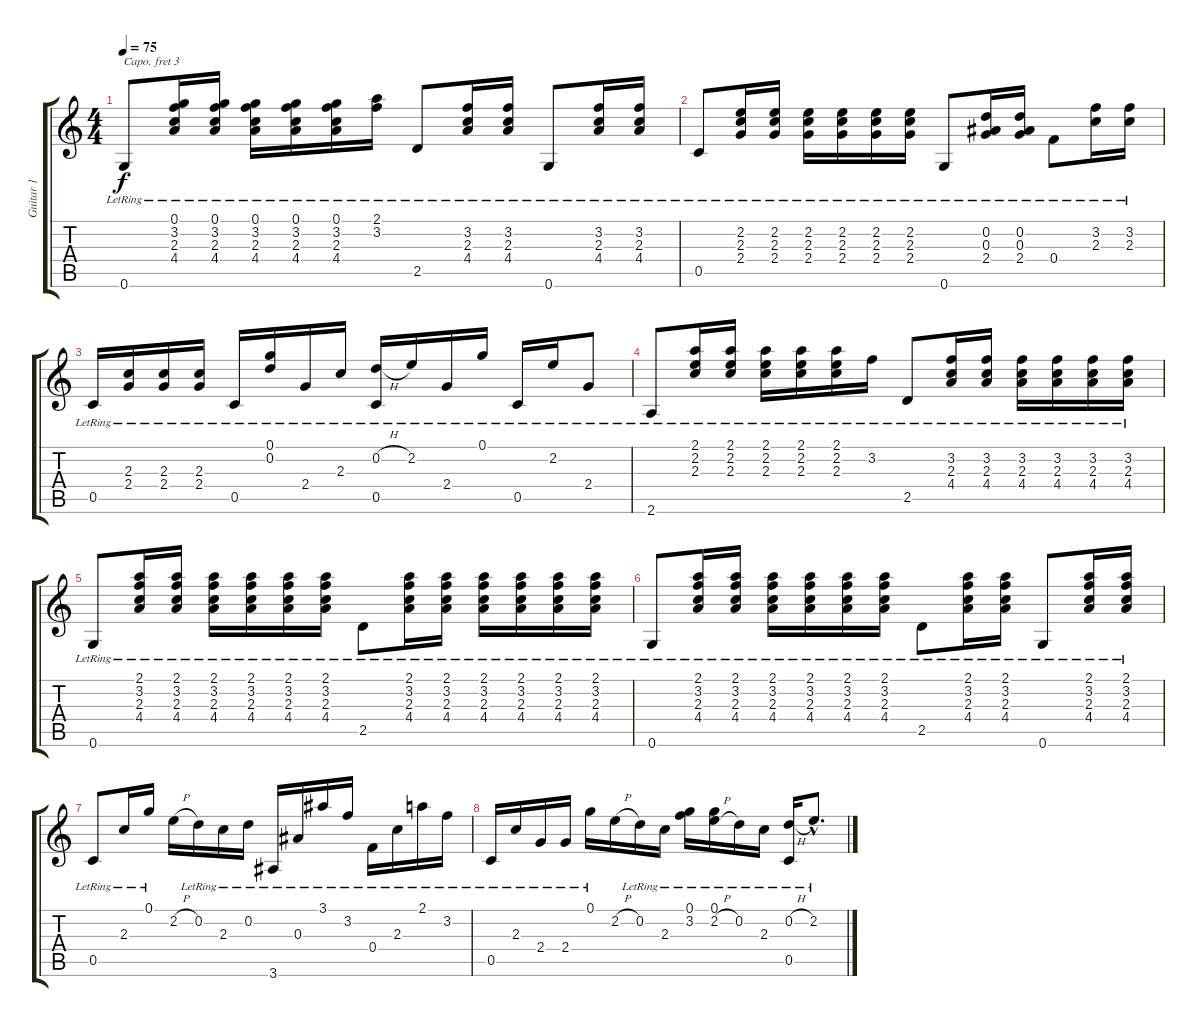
\track ("Guitar 1" "Guitar 1") {instrument acousticguitarsteel}
\staff {score tabs}
\capo 3
\tuning (E4 B3 G3 D3 A2 E2) {hide}
\ts (4 4)
\tempo 75
\clef g2
\ks c
0.6{lr}.8{dy f} (0.1{lr} 3.2{lr} 2.3{lr} 4.4{lr}).16 (0.1{lr} 3.2{lr} 2.3{lr} 4.4{lr}).16 (0.1{lr} 3.2{lr} 2.3{lr} 4.4{lr}).16 (0.1{lr} 3.2{lr} 2.3{lr} 4.4{lr}).16 (0.1{lr} 3.2{lr} 2.3{lr} 4.4{lr}).16 (2.1{lr} 3.2{lr}).16 2.5{lr}.8 (3.2{lr} 2.3{lr} 4.4{lr}).16 (3.2{lr} 2.3{lr} 4.4{lr}).16 0.6{lr}.8 (3.2{lr} 2.3{lr} 4.4{lr}).16 (3.2{lr} 2.3{lr} 4.4{lr}).16 |
0.5{lr}.8 (2.2{lr} 2.3{lr} 2.4{lr}).16 (2.2{lr} 2.3{lr} 2.4{lr}).16 (2.2{lr} 2.3{lr} 2.4{lr}).16 (2.2{lr} 2.3{lr} 2.4{lr}).16 (2.2{lr} 2.3{lr} 2.4{lr}).16 (2.2{lr} 2.3{lr} 2.4{lr}).16 0.6{lr}.8 (0.2{lr} 0.3{lr} 2.4{lr}).16 (0.2{lr} 0.3{lr} 2.4{lr}).16 0.4{lr}.8 (3.2{lr} 2.3{lr}).16 (3.2{lr} 2.3{lr}).16 |
0.5{lr}.16 (2.3{lr} 2.4{lr}).16 (2.3{lr} 2.4{lr}).16 (2.3{lr} 2.4{lr}).16 0.5{lr}.16 (0.1{lr} 0.2{lr}).16 2.4{lr}.16 2.3{lr}.16 (0.2{h} 0.5{lr}).16 2.2{lr}.16 2.4{lr}.16 0.1{lr}.16 0.5{lr}.16 2.2{lr}.16 2.4{lr}.8 |
2.6{lr}.8 (2.1{lr} 2.2{lr} 2.3{lr}).16 (2.1{lr} 2.2{lr} 2.3{lr}).16 (2.1{lr} 2.2{lr} 2.3{lr}).16 (2.1{lr} 2.2{lr} 2.3{lr}).16 (2.1{lr} 2.2{lr} 2.3{lr}).16 3.2{lr}.16 2.5{lr}.8 (3.2{lr} 2.3{lr} 4.4{lr}).16 (3.2{lr} 2.3{lr} 4.4{lr}).16 (3.2{lr} 2.3{lr} 4.4{lr}).16 (3.2{lr} 2.3{lr} 4.4{lr}).16 (3.2{lr} 2.3{lr} 4.4{lr}).16 (3.2{lr} 2.3{lr} 4.4{lr}).16 |
0.6{lr}.8 (2.1{lr} 3.2{lr} 2.3{lr} 4.4{lr}).16 (2.1{lr} 3.2{lr} 2.3{lr} 4.4{lr}).16 (2.1{lr} 3.2{lr} 2.3{lr} 4.4{lr}).16 (2.1{lr} 3.2{lr} 2.3{lr} 4.4{lr}).16 (2.1{lr} 3.2{lr} 2.3{lr} 4.4{lr}).16 (2.1{lr} 3.2{lr} 2.3{lr} 4.4{lr}).16 2.5{lr}.8 (2.1{lr} 3.2{lr} 2.3{lr} 4.4{lr}).16 (2.1{lr} 3.2{lr} 2.3{lr} 4.4{lr}).16 (2.1{lr} 3.2{lr} 2.3{lr} 4.4{lr}).16 (2.1{lr} 3.2{lr} 2.3{lr} 4.4{lr}).16 (2.1{lr} 3.2{lr} 2.3{lr} 4.4{lr}).16 (2.1{lr} 3.2{lr} 2.3{lr} 4.4{lr}).16 |
0.6{lr}.8 (2.1{lr} 3.2{lr} 2.3{lr} 4.4{lr}).16 (2.1{lr} 3.2{lr} 2.3{lr} 4.4{lr}).16 (2.1{lr} 3.2{lr} 2.3{lr} 4.4{lr}).16 (2.1{lr} 3.2{lr} 2.3{lr} 4.4{lr}).16 (2.1{lr} 3.2{lr} 2.3{lr} 4.4{lr}).16 (2.1{lr} 3.2{lr} 2.3{lr} 4.4{lr}).16 2.5{lr}.8 (2.1{lr} 3.2{lr} 2.3{lr} 4.4{lr}).16 (2.1{lr} 3.2{lr} 2.3{lr} 4.4{lr}).16 0.6{lr}.8 (2.1{lr} 3.2{lr} 2.3{lr} 4.4{lr}).16 (2.1{lr} 3.2{lr} 2.3{lr} 4.4{lr}).16 |
0.5{lr}.8 2.3{lr}.16 0.1{lr}.16 2.2{h}.16 0.2{lr}.16 2.3{lr}.16 0.2{lr}.16 3.6{lr}.16 0.3{lr}.16 3.1{lr}.16 3.2{lr}.16 0.4{lr}.16 2.3{lr}.16 2.1{lr}.16 3.2{lr}.16 |
0.5{lr}.16 2.3{lr}.16 2.4{lr}.16 2.4{lr}.16 0.1{lr}.16 2.2{h}.16 0.2{lr}.16 2.3{lr}.16 (0.1{lr} 3.2{lr}).16 (0.1{lr} 2.2{h}).16 0.2{lr}.16 2.3{lr}.16 (0.2{h} 0.5{lr}).16 2.2{hac lr}.8{d}
